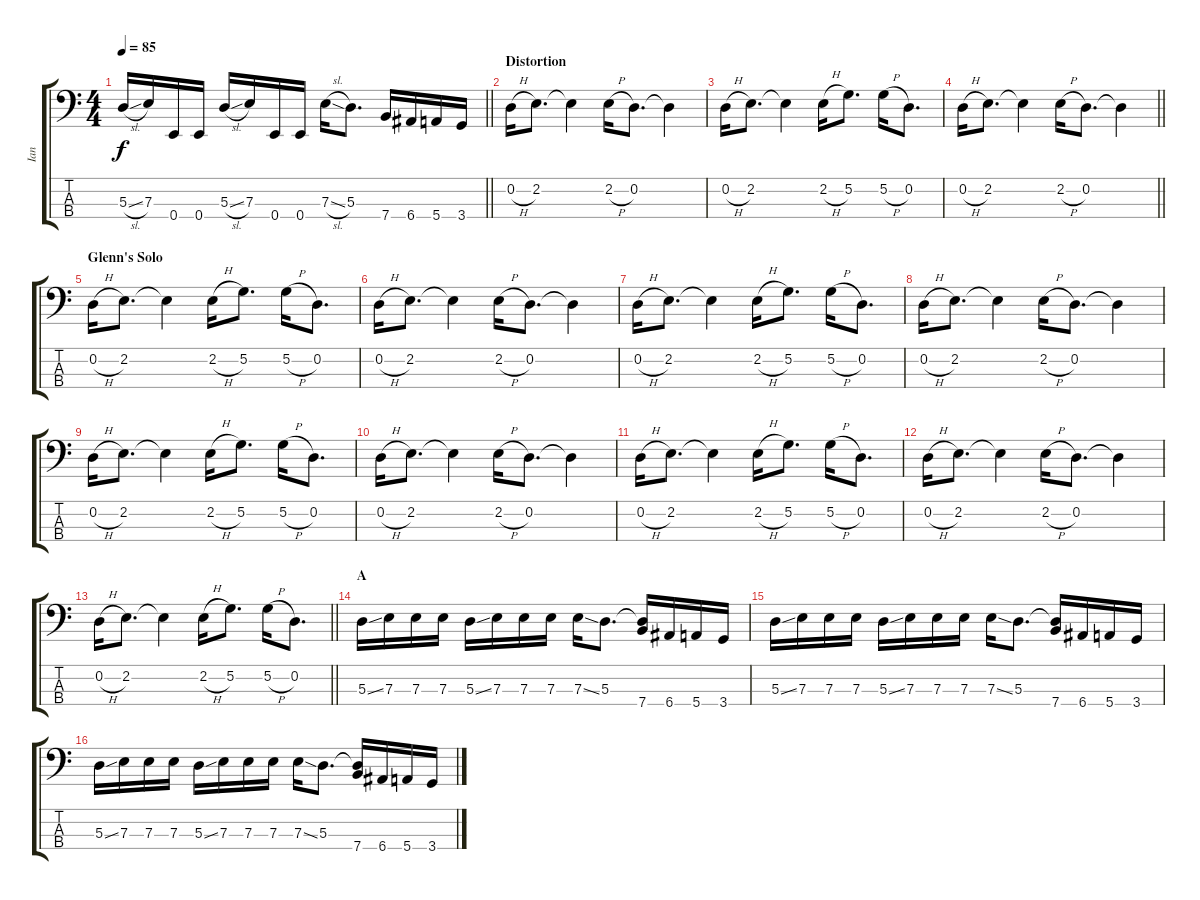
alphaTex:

\track ("Ian" "Ian") {instrument electricbassfinger}
\staff {score tabs}
\tuning (G2 D2 A1 E1) {hide}
\ts (4 4)
\tempo 85
\clef f4
\barLineRight lightlight
\ks c
5.3{sl}.16{dy f} 7.3.16 0.4.16 0.4.16 5.3{sl}.16 7.3.16 0.4.16 0.4.16 7.3{sl}.16 5.3.8{d} 7.4.16 6.4.16 5.4.16 3.4.16 |
\section ("" "Distortion")
0.2{h}.16 2.2.8{d} 2.2{t}.4 2.2{h}.16 0.2.8{d} 0.2{t}.4 |
0.2{h}.16 2.2.8{d} 2.2{t}.4 2.2{h}.16 5.2.8{d} 5.2{h}.16 0.2.8{d} |
\barLineRight lightlight
0.2{h}.16 2.2.8{d} 2.2{t}.4 2.2{h}.16 0.2.8{d} 0.2{t}.4 |
\section ("" "Glenn's Solo")
0.2{h}.16 2.2.8{d} 2.2{t}.4 2.2{h}.16 5.2.8{d} 5.2{h}.16 0.2.8{d} |
0.2{h}.16 2.2.8{d} 2.2{t}.4 2.2{h}.16 0.2.8{d} 0.2{t}.4 |
0.2{h}.16 2.2.8{d} 2.2{t}.4 2.2{h}.16 5.2.8{d} 5.2{h}.16 0.2.8{d} |
0.2{h}.16 2.2.8{d} 2.2{t}.4 2.2{h}.16 0.2.8{d} 0.2{t}.4 |
0.2{h}.16 2.2.8{d} 2.2{t}.4 2.2{h}.16 5.2.8{d} 5.2{h}.16 0.2.8{d} |
0.2{h}.16 2.2.8{d} 2.2{t}.4 2.2{h}.16 0.2.8{d} 0.2{t}.4 |
0.2{h}.16 2.2.8{d} 2.2{t}.4 2.2{h}.16 5.2.8{d} 5.2{h}.16 0.2.8{d} |
0.2{h}.16 2.2.8{d} 2.2{t}.4 2.2{h}.16 0.2.8{d} 0.2{t}.4 |
\barLineRight lightlight
0.2{h}.16 2.2.8{d} 2.2{t}.4 2.2{h}.16 5.2.8{d} 5.2{h}.16 0.2.8{d} |
\section ("" "A")
5.3{ss}.16 7.3.16 7.3.16 7.3.16 5.3{ss}.16 7.3.16 7.3.16 7.3.16 7.3{ss}.16 5.3.8{d} (5.3{t} 7.4).16 6.4.16 5.4.16 3.4.16 |
5.3{ss}.16 7.3.16 7.3.16 7.3.16 5.3{ss}.16 7.3.16 7.3.16 7.3.16 7.3{ss}.16 5.3.8{d} (5.3{t} 7.4).16 6.4.16 5.4.16 3.4.16 |
5.3{ss}.16 7.3.16 7.3.16 7.3.16 5.3{ss}.16 7.3.16 7.3.16 7.3.16 7.3{ss}.16 5.3.8{d} (5.3{t} 7.4).16 6.4.16 5.4.16 3.4.16
